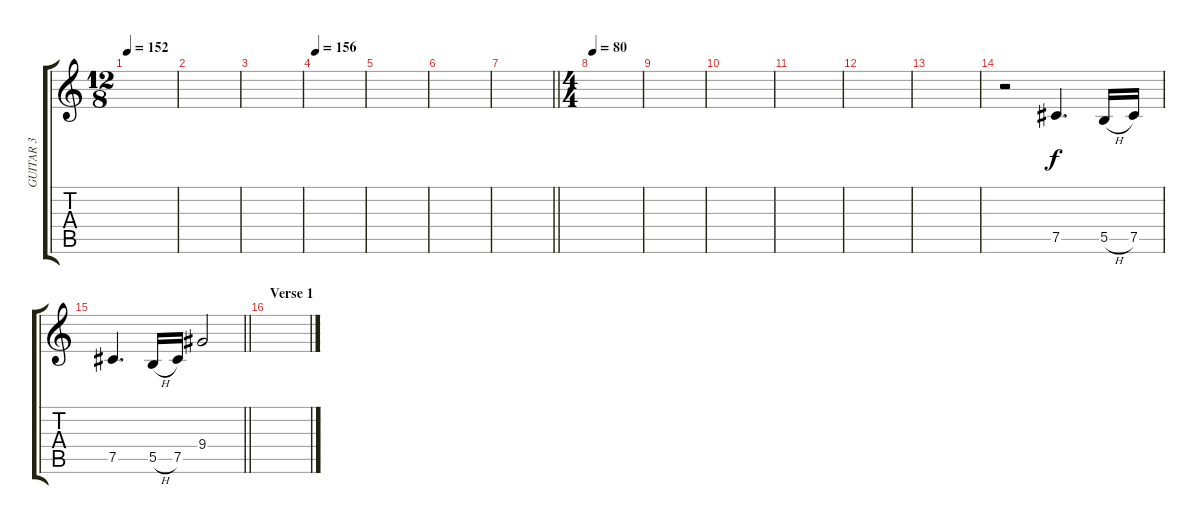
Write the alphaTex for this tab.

\track ("GUITAR 3" "GUITAR 3") {instrument distortionguitar}
\staff {score tabs}
\tuning (Db4 Ab3 E3 B2 Gb2 Db2) {hide}
\ts (12 8)
\tempo 152
\clef g2
\ks c
|
|
|
\tempo 156
|
|
|
\barLineRight lightlight
|
\ts (4 4)
\tempo 80
|
|
|
|
|
|
r.2{volume 9} 7.5.4{d} 5.5{h}.16 7.5.16 |
\barLineRight lightlight
7.5.4{d} 5.5{h}.16 7.5.16 9.4.2 |
\section ("" "Verse 1")
